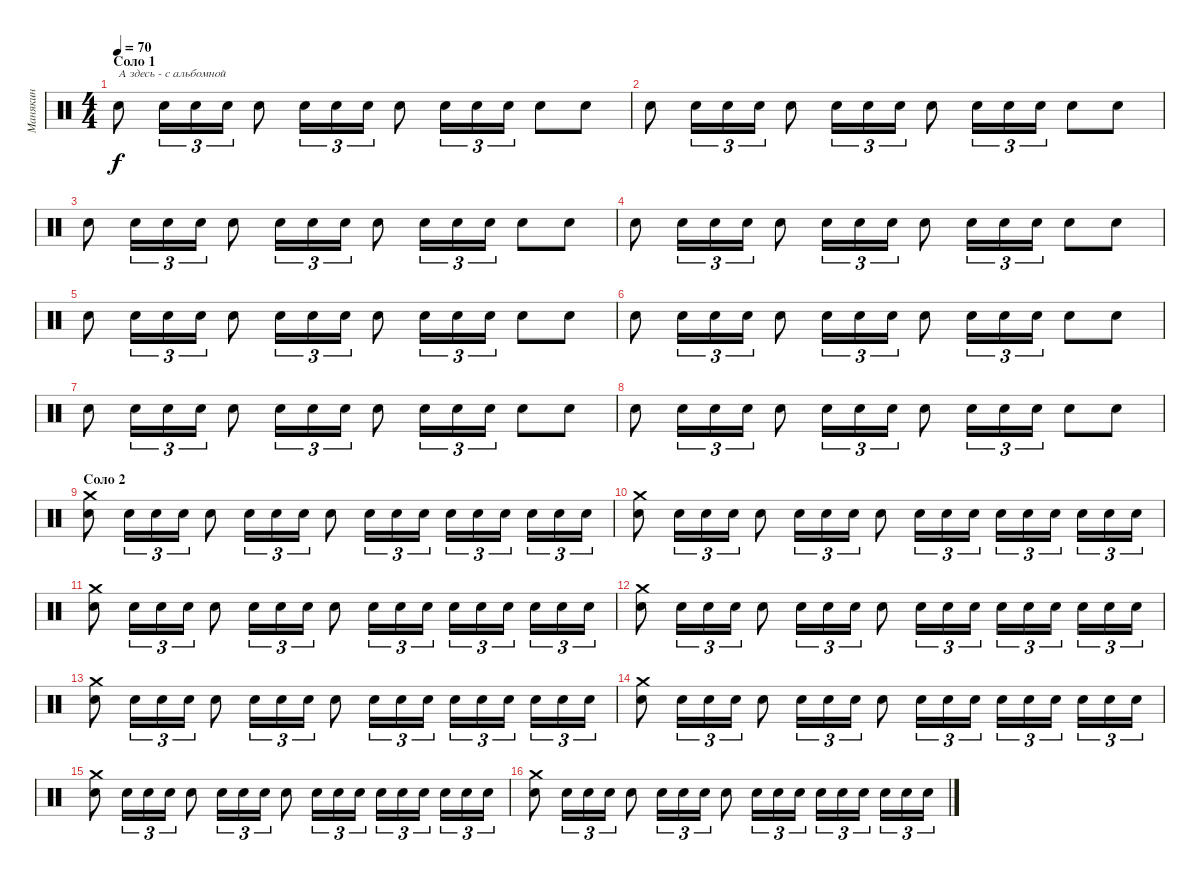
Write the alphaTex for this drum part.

\track ("Манякин" "Манякин") {instrument percussion}
\staff {score}
\articulation defaults
\ts (4 4)
\section ("" "Соло 1")
\tempo 70
\clef neutral
\ks c "Snare (hit) 2".8{txt "А здесь - с альбомной" dy f volume 11} "Snare (hit) 2".16{tu (3 2)} "Snare (hit) 2".16{tu (3 2)} "Snare (hit) 2".16{tu (3 2)} "Snare (hit) 2".8 "Snare (hit) 2".16{tu (3 2)} "Snare (hit) 2".16{tu (3 2)} "Snare (hit) 2".16{tu (3 2)} "Snare (hit) 2".8 "Snare (hit) 2".16{tu (3 2)} "Snare (hit) 2".16{tu (3 2)} "Snare (hit) 2".16{tu (3 2)} "Snare (hit) 2".8 "Snare (hit) 2".8
|
"Snare (hit) 2".8 "Snare (hit) 2".16{tu (3 2)} "Snare (hit) 2".16{tu (3 2)} "Snare (hit) 2".16{tu (3 2)} "Snare (hit) 2".8 "Snare (hit) 2".16{tu (3 2)} "Snare (hit) 2".16{tu (3 2)} "Snare (hit) 2".16{tu (3 2)} "Snare (hit) 2".8 "Snare (hit) 2".16{tu (3 2)} "Snare (hit) 2".16{tu (3 2)} "Snare (hit) 2".16{tu (3 2)} "Snare (hit) 2".8 "Snare (hit) 2".8 |
"Snare (hit) 2".8 "Snare (hit) 2".16{tu (3 2)} "Snare (hit) 2".16{tu (3 2)} "Snare (hit) 2".16{tu (3 2)} "Snare (hit) 2".8 "Snare (hit) 2".16{tu (3 2)} "Snare (hit) 2".16{tu (3 2)} "Snare (hit) 2".16{tu (3 2)} "Snare (hit) 2".8 "Snare (hit) 2".16{tu (3 2)} "Snare (hit) 2".16{tu (3 2)} "Snare (hit) 2".16{tu (3 2)} "Snare (hit) 2".8 "Snare (hit) 2".8 |
"Snare (hit) 2".8 "Snare (hit) 2".16{tu (3 2)} "Snare (hit) 2".16{tu (3 2)} "Snare (hit) 2".16{tu (3 2)} "Snare (hit) 2".8 "Snare (hit) 2".16{tu (3 2)} "Snare (hit) 2".16{tu (3 2)} "Snare (hit) 2".16{tu (3 2)} "Snare (hit) 2".8 "Snare (hit) 2".16{tu (3 2)} "Snare (hit) 2".16{tu (3 2)} "Snare (hit) 2".16{tu (3 2)} "Snare (hit) 2".8 "Snare (hit) 2".8 |
"Snare (hit) 2".8 "Snare (hit) 2".16{tu (3 2)} "Snare (hit) 2".16{tu (3 2)} "Snare (hit) 2".16{tu (3 2)} "Snare (hit) 2".8 "Snare (hit) 2".16{tu (3 2)} "Snare (hit) 2".16{tu (3 2)} "Snare (hit) 2".16{tu (3 2)} "Snare (hit) 2".8 "Snare (hit) 2".16{tu (3 2)} "Snare (hit) 2".16{tu (3 2)} "Snare (hit) 2".16{tu (3 2)} "Snare (hit) 2".8 "Snare (hit) 2".8 |
"Snare (hit) 2".8 "Snare (hit) 2".16{tu (3 2)} "Snare (hit) 2".16{tu (3 2)} "Snare (hit) 2".16{tu (3 2)} "Snare (hit) 2".8 "Snare (hit) 2".16{tu (3 2)} "Snare (hit) 2".16{tu (3 2)} "Snare (hit) 2".16{tu (3 2)} "Snare (hit) 2".8 "Snare (hit) 2".16{tu (3 2)} "Snare (hit) 2".16{tu (3 2)} "Snare (hit) 2".16{tu (3 2)} "Snare (hit) 2".8 "Snare (hit) 2".8 |
"Snare (hit) 2".8 "Snare (hit) 2".16{tu (3 2)} "Snare (hit) 2".16{tu (3 2)} "Snare (hit) 2".16{tu (3 2)} "Snare (hit) 2".8 "Snare (hit) 2".16{tu (3 2)} "Snare (hit) 2".16{tu (3 2)} "Snare (hit) 2".16{tu (3 2)} "Snare (hit) 2".8 "Snare (hit) 2".16{tu (3 2)} "Snare (hit) 2".16{tu (3 2)} "Snare (hit) 2".16{tu (3 2)} "Snare (hit) 2".8 "Snare (hit) 2".8 |
"Snare (hit) 2".8 "Snare (hit) 2".16{tu (3 2)} "Snare (hit) 2".16{tu (3 2)} "Snare (hit) 2".16{tu (3 2)} "Snare (hit) 2".8 "Snare (hit) 2".16{tu (3 2)} "Snare (hit) 2".16{tu (3 2)} "Snare (hit) 2".16{tu (3 2)} "Snare (hit) 2".8 "Snare (hit) 2".16{tu (3 2)} "Snare (hit) 2".16{tu (3 2)} "Snare (hit) 2".16{tu (3 2)} "Snare (hit) 2".8 "Snare (hit) 2".8 |
\section ("" "Соло 2")
("Snare (hit) 2" "Crash medium (hit)").8 "Snare (hit) 2".16{tu (3 2)} "Snare (hit) 2".16{tu (3 2)} "Snare (hit) 2".16{tu (3 2)} "Snare (hit) 2".8 "Snare (hit) 2".16{tu (3 2)} "Snare (hit) 2".16{tu (3 2)} "Snare (hit) 2".16{tu (3 2)} "Snare (hit) 2".8 "Snare (hit) 2".16{tu (3 2)} "Snare (hit) 2".16{tu (3 2)} "Snare (hit) 2".16{tu (3 2)} "Snare (hit) 2".16{tu (3 2)} "Snare (hit) 2".16{tu (3 2)} "Snare (hit) 2".16{tu (3 2)} "Snare (hit) 2".16{tu (3 2)} "Snare (hit) 2".16{tu (3 2)} "Snare (hit) 2".16{tu (3 2)} |
("Snare (hit) 2" "Crash medium (hit)").8 "Snare (hit) 2".16{tu (3 2)} "Snare (hit) 2".16{tu (3 2)} "Snare (hit) 2".16{tu (3 2)} "Snare (hit) 2".8 "Snare (hit) 2".16{tu (3 2)} "Snare (hit) 2".16{tu (3 2)} "Snare (hit) 2".16{tu (3 2)} "Snare (hit) 2".8 "Snare (hit) 2".16{tu (3 2)} "Snare (hit) 2".16{tu (3 2)} "Snare (hit) 2".16{tu (3 2)} "Snare (hit) 2".16{tu (3 2)} "Snare (hit) 2".16{tu (3 2)} "Snare (hit) 2".16{tu (3 2)} "Snare (hit) 2".16{tu (3 2)} "Snare (hit) 2".16{tu (3 2)} "Snare (hit) 2".16{tu (3 2)} |
("Snare (hit) 2" "Crash medium (hit)").8 "Snare (hit) 2".16{tu (3 2)} "Snare (hit) 2".16{tu (3 2)} "Snare (hit) 2".16{tu (3 2)} "Snare (hit) 2".8 "Snare (hit) 2".16{tu (3 2)} "Snare (hit) 2".16{tu (3 2)} "Snare (hit) 2".16{tu (3 2)} "Snare (hit) 2".8 "Snare (hit) 2".16{tu (3 2)} "Snare (hit) 2".16{tu (3 2)} "Snare (hit) 2".16{tu (3 2)} "Snare (hit) 2".16{tu (3 2)} "Snare (hit) 2".16{tu (3 2)} "Snare (hit) 2".16{tu (3 2)} "Snare (hit) 2".16{tu (3 2)} "Snare (hit) 2".16{tu (3 2)} "Snare (hit) 2".16{tu (3 2)} |
("Snare (hit) 2" "Crash medium (hit)").8 "Snare (hit) 2".16{tu (3 2)} "Snare (hit) 2".16{tu (3 2)} "Snare (hit) 2".16{tu (3 2)} "Snare (hit) 2".8 "Snare (hit) 2".16{tu (3 2)} "Snare (hit) 2".16{tu (3 2)} "Snare (hit) 2".16{tu (3 2)} "Snare (hit) 2".8 "Snare (hit) 2".16{tu (3 2)} "Snare (hit) 2".16{tu (3 2)} "Snare (hit) 2".16{tu (3 2)} "Snare (hit) 2".16{tu (3 2)} "Snare (hit) 2".16{tu (3 2)} "Snare (hit) 2".16{tu (3 2)} "Snare (hit) 2".16{tu (3 2)} "Snare (hit) 2".16{tu (3 2)} "Snare (hit) 2".16{tu (3 2)} |
("Snare (hit) 2" "Crash medium (hit)").8 "Snare (hit) 2".16{tu (3 2)} "Snare (hit) 2".16{tu (3 2)} "Snare (hit) 2".16{tu (3 2)} "Snare (hit) 2".8 "Snare (hit) 2".16{tu (3 2)} "Snare (hit) 2".16{tu (3 2)} "Snare (hit) 2".16{tu (3 2)} "Snare (hit) 2".8 "Snare (hit) 2".16{tu (3 2)} "Snare (hit) 2".16{tu (3 2)} "Snare (hit) 2".16{tu (3 2)} "Snare (hit) 2".16{tu (3 2)} "Snare (hit) 2".16{tu (3 2)} "Snare (hit) 2".16{tu (3 2)} "Snare (hit) 2".16{tu (3 2)} "Snare (hit) 2".16{tu (3 2)} "Snare (hit) 2".16{tu (3 2)} |
("Snare (hit) 2" "Crash medium (hit)").8 "Snare (hit) 2".16{tu (3 2)} "Snare (hit) 2".16{tu (3 2)} "Snare (hit) 2".16{tu (3 2)} "Snare (hit) 2".8 "Snare (hit) 2".16{tu (3 2)} "Snare (hit) 2".16{tu (3 2)} "Snare (hit) 2".16{tu (3 2)} "Snare (hit) 2".8 "Snare (hit) 2".16{tu (3 2)} "Snare (hit) 2".16{tu (3 2)} "Snare (hit) 2".16{tu (3 2)} "Snare (hit) 2".16{tu (3 2)} "Snare (hit) 2".16{tu (3 2)} "Snare (hit) 2".16{tu (3 2)} "Snare (hit) 2".16{tu (3 2)} "Snare (hit) 2".16{tu (3 2)} "Snare (hit) 2".16{tu (3 2)} |
("Snare (hit) 2" "Crash medium (hit)").8 "Snare (hit) 2".16{tu (3 2)} "Snare (hit) 2".16{tu (3 2)} "Snare (hit) 2".16{tu (3 2)} "Snare (hit) 2".8 "Snare (hit) 2".16{tu (3 2)} "Snare (hit) 2".16{tu (3 2)} "Snare (hit) 2".16{tu (3 2)} "Snare (hit) 2".8 "Snare (hit) 2".16{tu (3 2)} "Snare (hit) 2".16{tu (3 2)} "Snare (hit) 2".16{tu (3 2)} "Snare (hit) 2".16{tu (3 2)} "Snare (hit) 2".16{tu (3 2)} "Snare (hit) 2".16{tu (3 2)} "Snare (hit) 2".16{tu (3 2)} "Snare (hit) 2".16{tu (3 2)} "Snare (hit) 2".16{tu (3 2)} |
("Snare (hit) 2" "Crash medium (hit)").8 "Snare (hit) 2".16{tu (3 2)} "Snare (hit) 2".16{tu (3 2)} "Snare (hit) 2".16{tu (3 2)} "Snare (hit) 2".8 "Snare (hit) 2".16{tu (3 2)} "Snare (hit) 2".16{tu (3 2)} "Snare (hit) 2".16{tu (3 2)} "Snare (hit) 2".8 "Snare (hit) 2".16{tu (3 2)} "Snare (hit) 2".16{tu (3 2)} "Snare (hit) 2".16{tu (3 2)} "Snare (hit) 2".16{tu (3 2)} "Snare (hit) 2".16{tu (3 2)} "Snare (hit) 2".16{tu (3 2)} "Snare (hit) 2".16{tu (3 2)} "Snare (hit) 2".16{tu (3 2)} "Snare (hit) 2".16{tu (3 2)}
